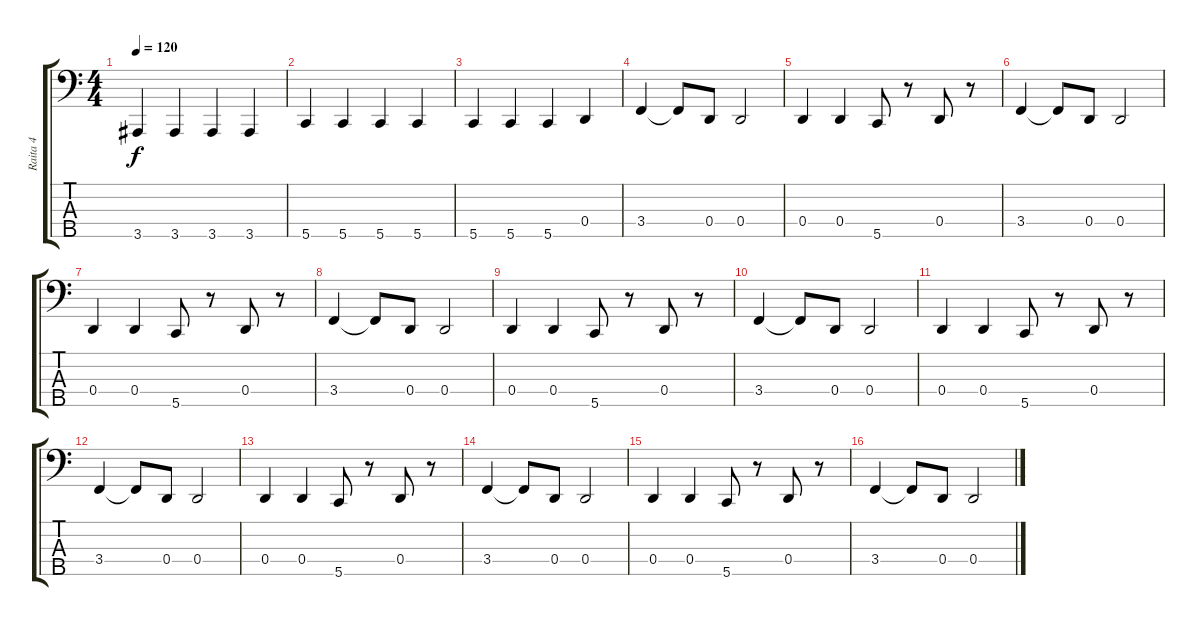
\track ("Raita 4" "Raita 4") {instrument electricbasspick}
\staff {score tabs}
\tuning (F2 C2 G1 D1 G0) {hide}
\ts (4 4)
\tempo 120
\clef f4
\ks c
3.5.4{dy f} 3.5.4 3.5.4 3.5.4 |
5.5.4 5.5.4 5.5.4 5.5.4 |
5.5.4 5.5.4 5.5.4 0.4.4 |
3.4.4 3.4{t}.8 0.4.8 0.4.2 |
0.4.4 0.4.4 5.5.8 r.8 0.4.8 r.8 |
3.4.4 3.4{t}.8 0.4.8 0.4.2 |
0.4.4 0.4.4 5.5.8 r.8 0.4.8 r.8 |
3.4.4 3.4{t}.8 0.4.8 0.4.2 |
0.4.4 0.4.4 5.5.8 r.8 0.4.8 r.8 |
3.4.4 3.4{t}.8 0.4.8 0.4.2 |
0.4.4 0.4.4 5.5.8 r.8 0.4.8 r.8 |
3.4.4 3.4{t}.8 0.4.8 0.4.2 |
0.4.4 0.4.4 5.5.8 r.8 0.4.8 r.8 |
3.4.4 3.4{t}.8 0.4.8 0.4.2 |
0.4.4 0.4.4 5.5.8 r.8 0.4.8 r.8 |
3.4.4 3.4{t}.8 0.4.8 0.4.2
